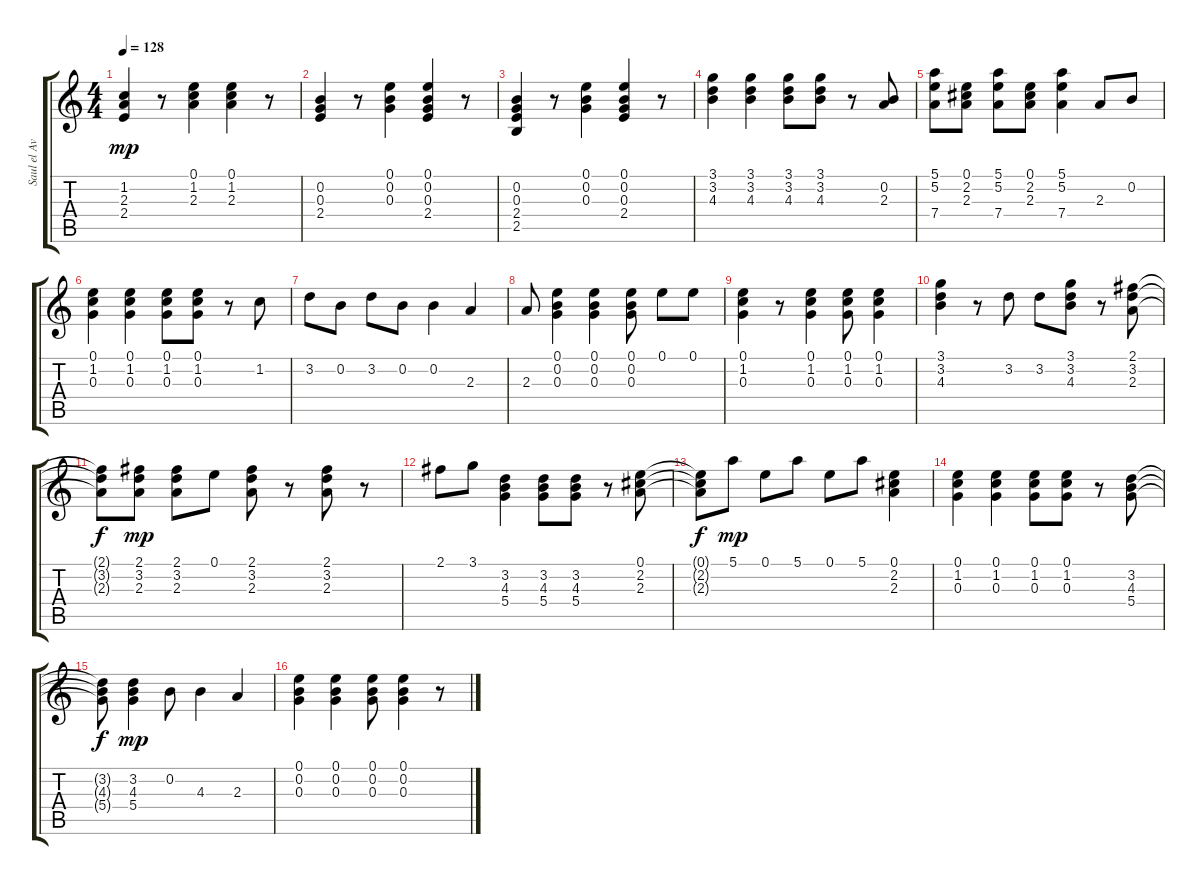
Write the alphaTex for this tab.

\track ("Saul el Avaro Hernandez" "Saul el Av") {instrument acousticguitarsteel}
\staff {score tabs}
\tuning (E4 B3 G3 D3 A2 E2) {hide}
\ts (4 4)
\tempo 128
\clef g2
\ks c
(1.2 2.3 2.4).4{dy mp} r.8 (0.1 1.2 2.3).4 (0.1 1.2 2.3).4 r.8 |
(0.2 0.3 2.4).4 r.8 (0.1 0.2 0.3).4 (0.1 0.2 0.3 2.4).4 r.8 |
(0.2 0.3 2.4 2.5).4 r.8 (0.1 0.2 0.3).4 (0.1 0.2 0.3 2.4).4 r.8 |
(3.1 3.2 4.3).4 (3.1 3.2 4.3).4 (3.1 3.2 4.3).8 (3.1 3.2 4.3).8 r.8 (0.2 2.3).8 |
(5.1 5.2 7.4).8 (0.1 2.2 2.3).8 (5.1 5.2 7.4).8 (0.1 2.2 2.3).8 (5.1 5.2 7.4).4 2.3.8 0.2.8 |
(0.1 1.2 0.3).4 (0.1 1.2 0.3).4 (0.1 1.2 0.3).8 (0.1 1.2 0.3).8 r.8 1.2.8 |
3.2.8 0.2.8 3.2.8 0.2.8 0.2.4 2.3.4 |
2.3.8 (0.1 0.2 0.3).4 (0.1 0.2 0.3).4 (0.1 0.2 0.3).8 0.1.8 0.1.8 |
(0.1 1.2 0.3).4 r.8 (0.1 1.2 0.3).4 (0.1 1.2 0.3).8 (0.1 1.2 0.3).4 |
(3.1 3.2 4.3).4 r.8 3.2.8 3.2.8 (3.1 3.2 4.3).8 r.8 (2.1 3.2 2.3).8 |
(2.1{t} 3.2{t} 2.3{t}).8{dy f} (2.1 3.2 2.3).8{dy mp} (2.1 3.2 2.3).8 0.1.8 (2.1 3.2 2.3).8 r.8 (2.1 3.2 2.3).8 r.8 |
2.1.8 3.1.8 (3.2 4.3 5.4).4 (3.2 4.3 5.4).8 (3.2 4.3 5.4).8 r.8 (0.1 2.2 2.3).8 |
(0.1{t} 2.2{t} 2.3{t}).8{dy f} 5.1.8{dy mp} 0.1.8 5.1.8 0.1.8 5.1.8 (0.1 2.2 2.3).4 |
(0.1 1.2 0.3).4 (0.1 1.2 0.3).4 (0.1 1.2 0.3).8 (0.1 1.2 0.3).8 r.8 (3.2 4.3 5.4).8 |
(3.2{t} 4.3{t} 5.4{t}).8{dy f} (3.2 4.3 5.4).4{dy mp} 0.2.8 4.3.4 2.3.4 |
(0.1 0.2 0.3).4 (0.1 0.2 0.3).4 (0.1 0.2 0.3).8 (0.1 0.2 0.3).4 r.8
